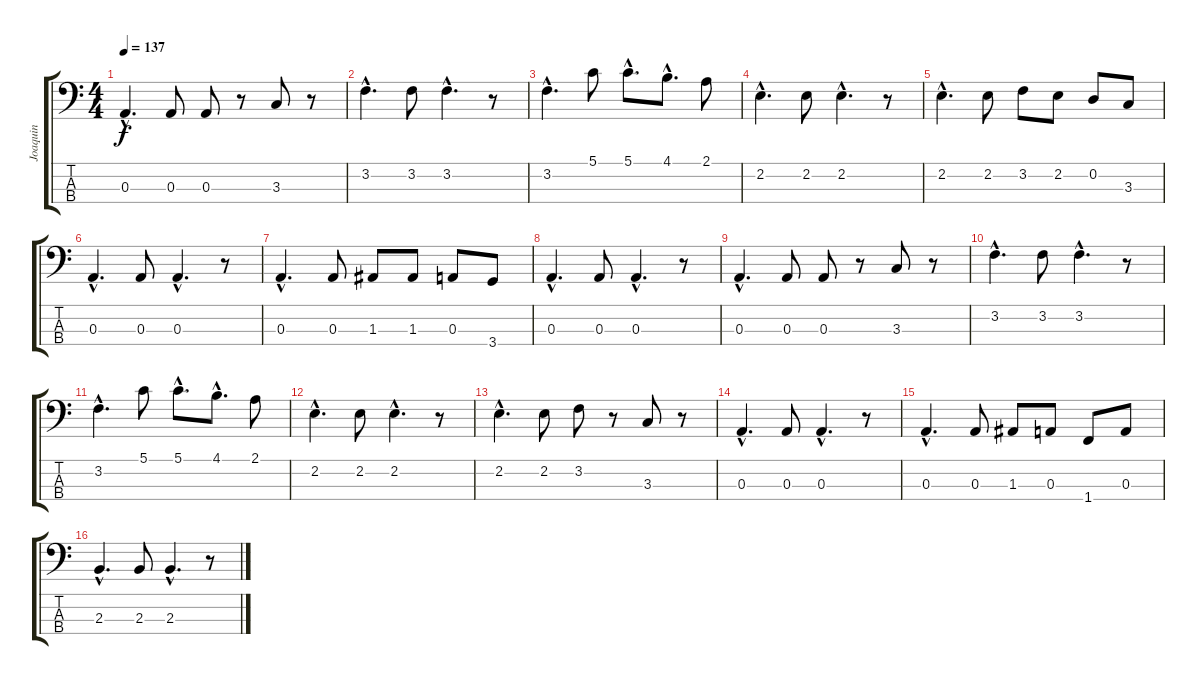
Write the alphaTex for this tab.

\track ("Joaquin" "Joaquin") {instrument electricbassfinger}
\staff {score tabs}
\tuning (G2 D2 A1 E1) {hide}
\ts (4 4)
\tempo 137
\clef f4
\ks c
0.3{hac}.4{d dy f} 0.3.8 0.3.8 r.8 3.3.8 r.8 |
3.2{hac}.4{d} 3.2.8 3.2{hac}.4{d} r.8 |
3.2{hac}.4{d} 5.1.8 5.1{hac}.8{d} 4.1{hac}.8{d} 2.1.8 |
2.2{hac}.4{d} 2.2.8 2.2{hac}.4{d} r.8 |
2.2{hac}.4{d} 2.2.8 3.2.8 2.2.8 0.2.8 3.3.8 |
0.3{hac}.4{d} 0.3.8 0.3{hac}.4{d} r.8 |
0.3{hac}.4{d} 0.3.8 1.3.8 1.3.8 0.3.8 3.4.8 |
0.3{hac}.4{d} 0.3.8 0.3{hac}.4{d} r.8 |
0.3{hac}.4{d} 0.3.8 0.3.8 r.8 3.3.8 r.8 |
3.2{hac}.4{d} 3.2.8 3.2{hac}.4{d} r.8 |
3.2{hac}.4{d} 5.1.8 5.1{hac}.8{d} 4.1{hac}.8{d} 2.1.8 |
2.2{hac}.4{d} 2.2.8 2.2{hac}.4{d} r.8 |
2.2{hac}.4{d} 2.2.8 3.2.8 r.8 3.3.8 r.8 |
0.3{hac}.4{d} 0.3.8 0.3{hac}.4{d} r.8 |
0.3{hac}.4{d} 0.3.8 1.3.8 0.3.8 1.4.8 0.3.8 |
2.3{hac}.4{d} 2.3.8 2.3{hac}.4{d} r.8
